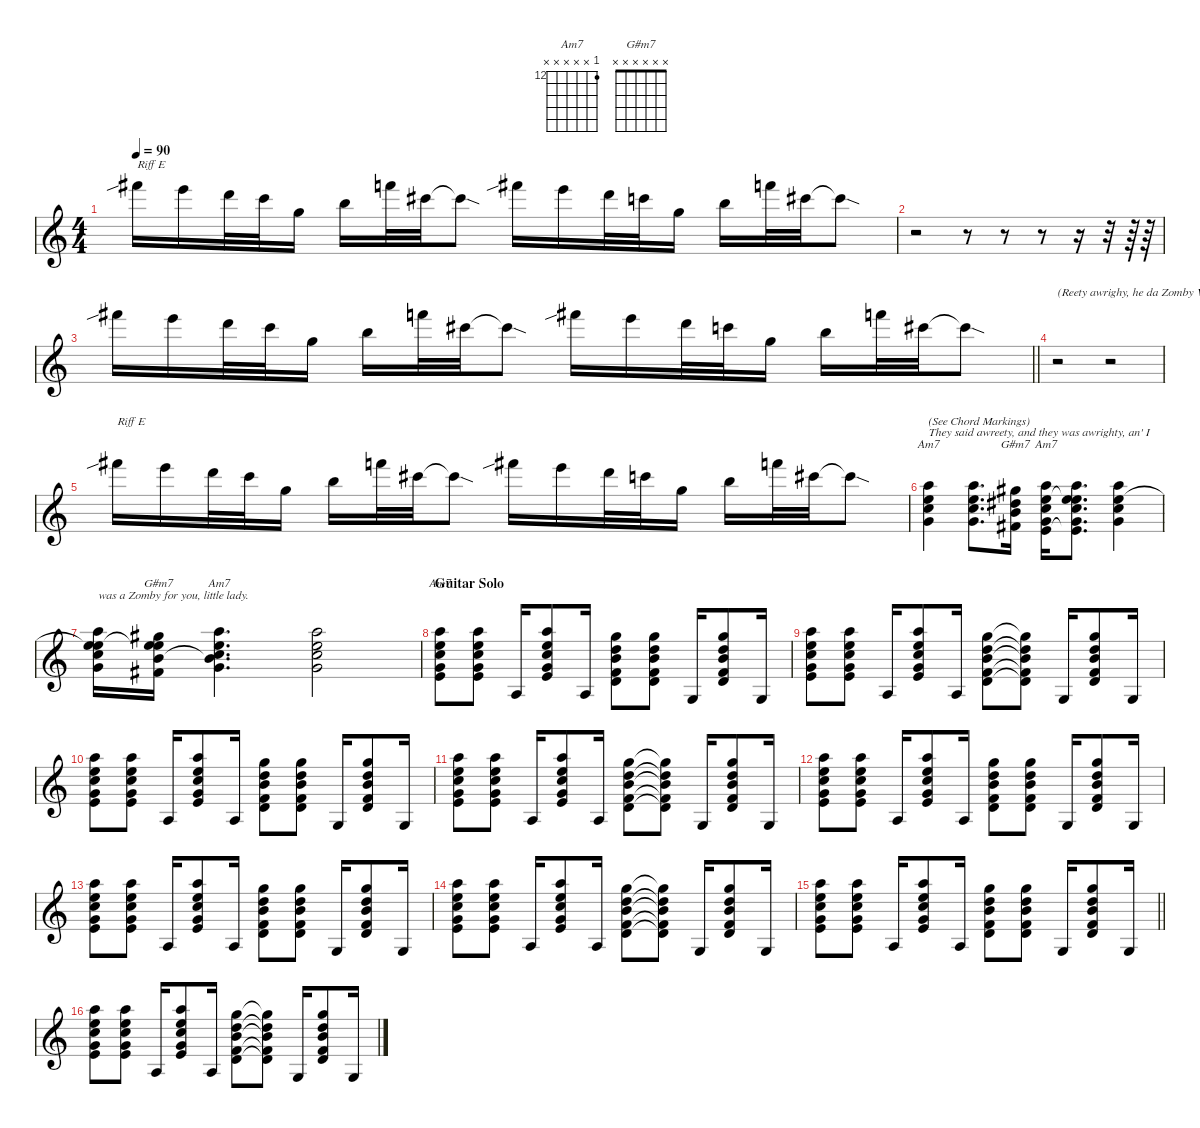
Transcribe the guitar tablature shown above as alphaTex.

\defaultSystemsLayout 4
\hideDynamics
\bracketExtendMode nobrackets
\singleTrackTrackNamePolicy hidden
\multiTrackTrackNamePolicy hidden
\otherSystemsTrackNameOrientation horizontal
\track ("Keyboard" "Keyboard") {instrument overdrivenguitar}
\staff {score}
\tuning (E4 B3 G3 D3 A2 E2)
\chord ("Am7" x x x x x x)
\chord ("Am7" 5 5 6 5 7 5) {firstfret 5 barre (5 5 5)}
\chord ("G#m7" x x x x x x)
\chord ("Am7" 5 5 5 5 7 5) {firstfret 5 barre (5 5 5 5)}
\chord ("Am7" 12 x x x x x) {firstfret 12}
\ts (4 4)
\tempo 90
\clef g2
\ks c
14.1{sib acc #}.16{txt "Riff E" dy mf beam Down} 12.1.16{beam Down} 15.2.32{beam Down} 13.2.32{beam Down} 12.3.16{beam Down} 12.2.16{beam Down} 13.1.32{beam Down} 14.2{acc #}.32{beam Down} 14.2{sod t acc #}.8{beam Down} 14.1{sib acc #}.16{beam Down} 12.1.16{beam Down} 15.2.32{beam Down} 13.2.32{beam Down} 12.3.16{beam Down} 12.2.16{beam Down} 13.1.32{beam Down} 14.2{acc #}.32{beam Down} 14.2{sod t acc #}.8{beam Down} |
r.2{beam Down} r.8{beam Down} r.8{beam Down} r.8{beam Down} r.16{beam Down} r.32{beam Down} r.64{beam Down} r.64{beam Down} |
\barLineRight lightlight
14.1{sib acc #}.16{beam Down} 12.1.16{beam Down} 15.2.32{beam Down} 13.2.32{beam Down} 12.3.16{beam Down} 12.2.16{beam Down} 13.1.32{beam Down} 14.2{acc #}.32{beam Down} 14.2{sod t acc #}.8{beam Down} 14.1{sib acc #}.16{beam Down} 12.1.16{beam Down} 15.2.32{beam Down} 13.2.32{beam Down} 12.3.16{beam Down} 12.2.16{beam Down} 13.1.32{beam Down} 14.2{acc #}.32{beam Down} 14.2{sod t acc #}.8{beam Down} |
\scale
0.485854 r.2{txt "(Reety awrighy, he da Zomby Woof.)" beam Down} r.2{beam Down} |
\scale
1.51415 14.1{sib acc #}.16{txt "Riff E" beam Down} 12.1.16{beam Down} 15.2.32{beam Down} 13.2.32{beam Down} 12.3.16{beam Down} 12.2.16{beam Down} 13.1.32{beam Down} 14.2{acc #}.32{beam Down} 14.2{sod t acc #}.8{beam Down} 14.1{sib acc #}.16{beam Down} 12.1.16{beam Down} 15.2.32{beam Down} 13.2.32{beam Down} 12.3.16{beam Down} 12.2.16{beam Down} 13.1.32{beam Down} 14.2{acc #}.32{beam Down} 14.2{sod t acc #}.8{beam Down} |
(5.4 5.3 5.2 5.1).4{ch "Am7" txt "(See Chord Markings)\nThey said awreety, and they was awrighty, an' I" dy f beam Down} (5.1 5.2 5.3 5.4).8{d beam Down} (4.1{acc #} 4.2{acc #} 4.3 4.4{acc #}).16{ch "G#m7" beam Down} (5.1 5.2 5.3 5.4 7.5).16{ch "Am7" beam Down} (5.1 5.2 5.3 5.4 5.2{t} 7.5{t}).8{d beam Down} (5.1 5.2 5.3 5.4).4{beam Down} |
(5.4 5.3 5.2 5.1 5.2{t}).16{txt "was a Zomby for you, little lady." beam Down} (4.4{acc #} 4.3 5.2 4.1{acc #} 5.2{t}).16{ch "G#m7" beam Down} (5.4 5.3 5.2 5.1 4.3{t}).4{d ch "Am7" beam Down} (5.4 5.3 5.2 5.1).2{beam Down} |
\section ("" "Guitar Solo")
(5.1 5.2 5.3 5.4 7.5).8{ch "Am7" beam Down} (5.1 5.2 5.3 5.4 7.5).8{beam Down} 5.6.16{beam Up} (5.1 5.2 5.3 5.4 7.5).8{beam Up} 5.6.16{beam Up} (3.1 3.2 4.3 3.4 5.5).8{beam Down} (3.1 3.2 4.3 3.4 5.5).8{beam Down} 3.6.16{beam Up} (3.1 3.2 4.3 3.4 5.5).8{beam Up} 3.6.16{beam Up} |
(5.1 5.2 5.3 5.4 7.5).8{beam Down} (5.1 5.2 5.3 5.4 7.5).8{beam Down} 5.6.16{beam Up} (5.1 5.2 5.3 5.4 7.5).8{beam Up} 5.6.16{beam Up} (3.1 3.2 4.3 3.4 5.5).8{beam Down} (3.1{t} 3.2{t} 4.3{t} 3.4{t} 5.5{t}).8{beam Down} 3.6.16{beam Up} (3.1 3.2 4.3 3.4 5.5).8{beam Up} 3.6.16{beam Up} |
(5.1 5.2 5.3 5.4 7.5).8{beam Down} (5.1 5.2 5.3 5.4 7.5).8{beam Down} 5.6.16{beam Up} (5.1 5.2 5.3 5.4 7.5).8{beam Up} 5.6.16{beam Up} (3.1 3.2 4.3 3.4 5.5).8{beam Down} (3.1 3.2 4.3 3.4 5.5).8{beam Down} 3.6.16{beam Up} (3.1 3.2 4.3 3.4 5.5).8{beam Up} 3.6.16{beam Up} |
(5.1 5.2 5.3 5.4 7.5).8{beam Down} (5.1 5.2 5.3 5.4 7.5).8{beam Down} 5.6.16{beam Up} (5.1 5.2 5.3 5.4 7.5).8{beam Up} 5.6.16{beam Up} (3.1 3.2 4.3 3.4 5.5).8{beam Down} (3.1{t} 3.2{t} 4.3{t} 3.4{t} 5.5{t}).8{beam Down} 3.6.16{beam Up} (3.1 3.2 4.3 3.4 5.5).8{beam Up} 3.6.16{beam Up} |
\scale
1.2603 (5.1 5.2 5.3 5.4 7.5).8{beam Down} (5.1 5.2 5.3 5.4 7.5).8{beam Down} 5.6.16{beam Up} (5.1 5.2 5.3 5.4 7.5).8{beam Up} 5.6.16{beam Up} (3.1 3.2 4.3 3.4 5.5).8{beam Down} (3.1 3.2 4.3 3.4 5.5).8{beam Down} 3.6.16{beam Up} (3.1 3.2 4.3 3.4 5.5).8{beam Up} 3.6.16{beam Up} |
\scale
0.739702 (5.1 5.2 5.3 5.4 7.5).8{beam Down} (5.1 5.2 5.3 5.4 7.5).8{beam Down} 5.6.16{beam Up} (5.1 5.2 5.3 5.4 7.5).8{beam Up} 5.6.16{beam Up} (3.1 3.2 4.3 3.4 5.5).8{beam Down} (3.1 3.2 4.3 3.4 5.5).8{beam Down} 3.6.16{beam Up} (3.1 3.2 4.3 3.4 5.5).8{beam Up} 3.6.16{beam Up} |
(5.1 5.2 5.3 5.4 7.5).8{beam Down} (5.1 5.2 5.3 5.4 7.5).8{beam Down} 5.6.16{beam Up} (5.1 5.2 5.3 5.4 7.5).8{beam Up} 5.6.16{beam Up} (3.1 3.2 4.3 3.4 5.5).8{beam Down} (3.1{t} 3.2{t} 4.3{t} 3.4{t} 5.5{t}).8{beam Down} 3.6.16{beam Up} (3.1 3.2 4.3 3.4 5.5).8{beam Up} 3.6.16{beam Up} |
\barLineRight lightlight
(5.1 5.2 5.3 5.4 7.5).8{beam Down} (5.1 5.2 5.3 5.4 7.5).8{beam Down} 5.6.16{beam Up} (5.1 5.2 5.3 5.4 7.5).8{beam Up} 5.6.16{beam Up} (3.1 3.2 4.3 3.4 5.5).8{beam Down} (3.1 3.2 4.3 3.4 5.5).8{beam Down} 3.6.16{beam Up} (3.1 3.2 4.3 3.4 5.5).8{beam Up} 3.6.16{beam Up} |
(5.1 5.2 5.3 5.4 7.5).8{beam Down} (5.1 5.2 5.3 5.4 7.5).8{beam Down} 5.6.16{beam Up} (5.1 5.2 5.3 5.4 7.5).8{beam Up} 5.6.16{beam Up} (3.1 3.2 4.3 3.4 5.5).8{beam Down} (3.1{t} 3.2{t} 4.3{t} 3.4{t} 5.5{t}).8{beam Down} 3.6.16{beam Up} (3.1 3.2 4.3 3.4 5.5).8{beam Up} 3.6.16{beam Up}
